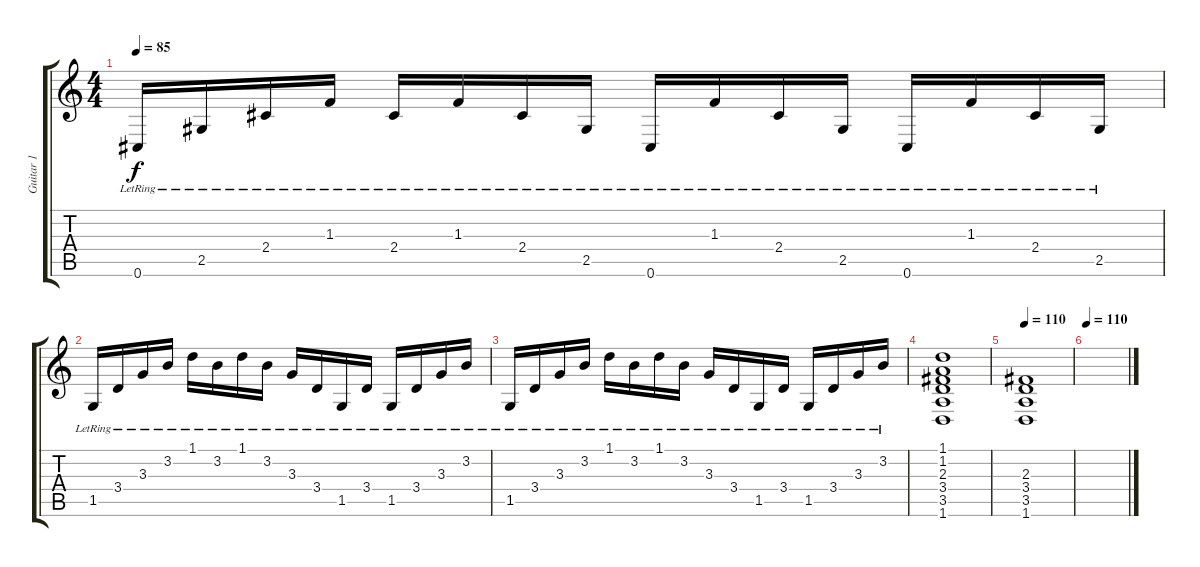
\track ("Guitar 1" "Guitar 1") {instrument overdrivenguitar}
\staff {score tabs}
\tuning (Db4 Ab3 E3 B2 Gb2 Db2) {hide}
\ts (4 4)
\tempo 85
\clef g2
\ks c
0.6{lr}.16{dy f} 2.5{lr}.16 2.4{lr}.16 1.3{lr}.16 2.4{lr}.16 1.3{lr}.16 2.4{lr}.16 2.5{lr}.16 0.6{lr}.16 1.3{lr}.16 2.4{lr}.16 2.5{lr}.16 0.6{lr}.16 1.3{lr}.16 2.4{lr}.16 2.5{lr}.16 |
1.5{lr}.16 3.4{lr}.16 3.3{lr}.16 3.2{lr}.16 1.1{lr}.16 3.2{lr}.16 1.1{lr}.16 3.2{lr}.16 3.3{lr}.16 3.4{lr}.16 1.5{lr}.16 3.4{lr}.16 1.5{lr}.16 3.4{lr}.16 3.3{lr}.16 3.2{lr}.16 |
1.5{lr}.16 3.4{lr}.16 3.3{lr}.16 3.2{lr}.16 1.1{lr}.16 3.2{lr}.16 1.1{lr}.16 3.2{lr}.16 3.3{lr}.16 3.4{lr}.16 1.5{lr}.16 3.4{lr}.16 1.5{lr}.16 3.4{lr}.16 3.3{lr}.16 3.2{lr}.16 |
(1.1 1.2 2.3 3.4 3.5 1.6).1 |
\tempo 110
(2.3 3.4 3.5 1.6).1 |
\tempo 110
